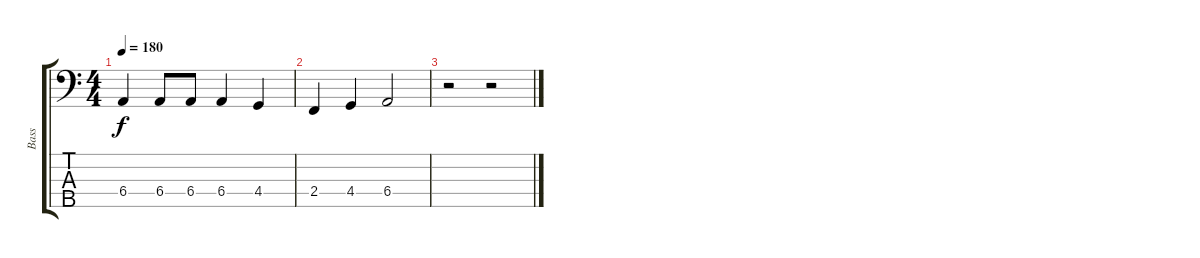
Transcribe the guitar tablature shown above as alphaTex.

\track ("Bass" "Bass") {instrument electricbasspick}
\staff {score tabs}
\tuning (Gb2 Db2 Ab1 Eb1 Bb0) {hide}
\ts (4 4)
\tempo 180
\clef f4
\ks c
6.4.4{dy f} 6.4.8 6.4.8 6.4.4 4.4.4 |
2.4.4 4.4.4 6.4.2 |
r.2 r.2
